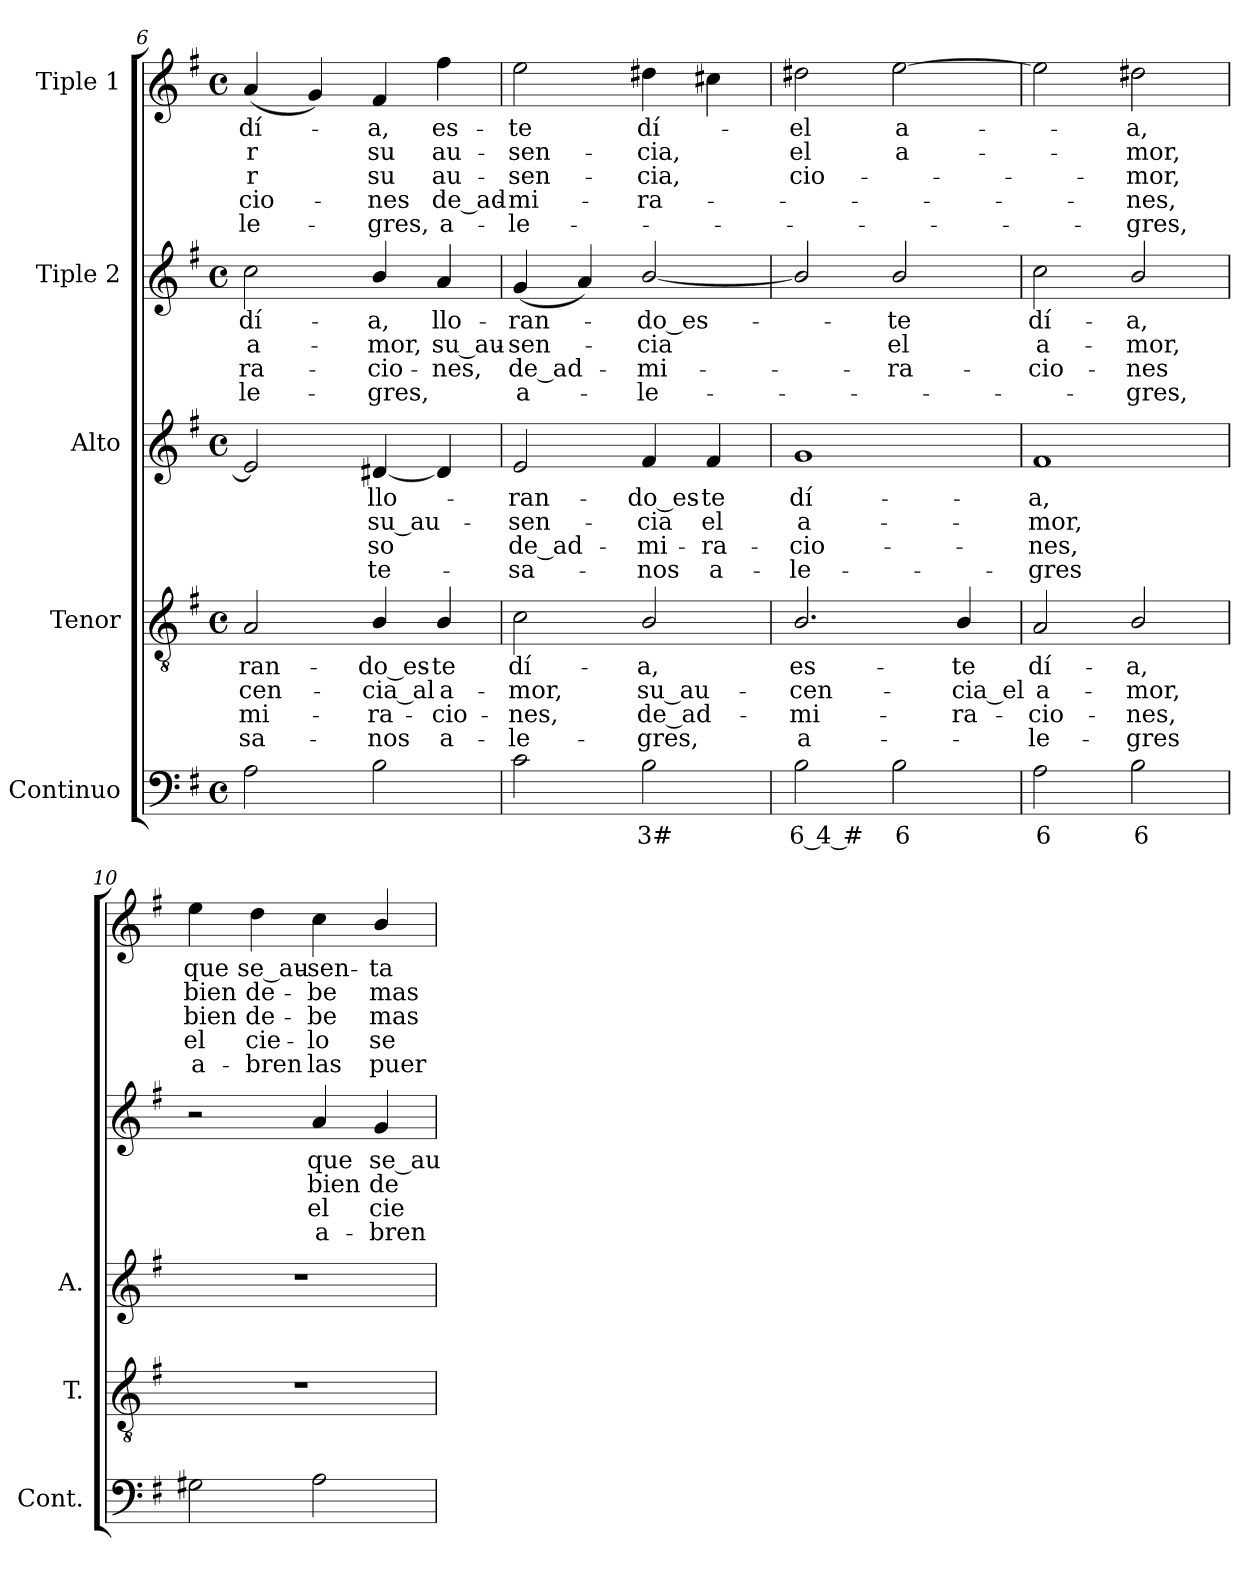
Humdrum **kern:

**kern	**text	**kern	**text	**text	**text	**text	**kern	**text	**text	**text	**text	**kern	**text	**text	**text	**text	**kern	**text	**text	**text	**text	**text
*part5	*part5	*part4	*part4	*part4	*part4	*part4	*part3	*part3	*part3	*part3	*part3	*part2	*part2	*part2	*part2	*part2	*part1	*part1	*part1	*part1	*part1	*part1
*staff5	*staff5	*staff4	*staff4	*staff4	*staff4	*staff4	*staff3	*staff3	*staff3	*staff3	*staff3	*staff2	*staff2	*staff2	*staff2	*staff2	*staff1	*staff1	*staff1	*staff1	*staff1	*staff1
*I"Continuo	*	*I"Tenor	*	*	*	*	*I"Alto	*	*	*	*	*I"Tiple 2	*	*	*	*	*I"Tiple 1	*	*	*	*	*
*I'Cont.	*	*I'T.	*	*	*	*	*I'A.	*	*	*	*	*	*	*	*	*	*	*	*	*	*	*
*clefF4	*	*clefGv2	*	*	*	*	*clefG2	*	*	*	*	*clefG2	*	*	*	*	*clefG2	*	*	*	*	*
*	*	*ITrd7c12	*	*	*	*	*	*	*	*	*	*	*	*	*	*	*	*	*	*	*	*
*k[f#]	*	*k[f#]	*	*	*	*	*k[f#]	*	*	*	*	*k[f#]	*	*	*	*	*k[f#]	*	*	*	*	*
*G:	*	*G:	*	*	*	*	*G:	*	*	*	*	*G:	*	*	*	*	*G:	*	*	*	*	*
*M4/4	*	*M4/4	*	*	*	*	*M4/4	*	*	*	*	*M4/4	*	*	*	*	*M4/4	*	*	*	*	*
*met(c)	*	*met(c)	*	*	*	*	*met(c)	*	*	*	*	*met(c)	*	*	*	*	*met(c)	*	*	*	*	*
=6	=6	=6	=6	=6	=6	=6	=6	=6	=6	=6	=6	=6	=6	=6	=6	=6	=6	=6	=6	=6	=6	=6
!	!	!	!LO:LY:b:color=#000000	!LO:LY:b:color=#000000	!LO:LY:b:color=#000000	!LO:LY:b:color=#000000	!	!	!	!	!	!	!	!	!	!	!	!	!	!	!	!
!	!	!	!	!	!	!	!	!	!	!	!	!	!LO:LY:b:color=#000000	!LO:LY:b:color=#000000	!LO:LY:b:color=#000000	!LO:LY:b:color=#000000	!	!	!	!	!	!
!	!	!	!	!	!	!	!	!	!	!	!	!	!	!	!	!	!	!LO:LY:b:color=#000000	!LO:LY:b:color=#000000	!LO:LY:b:color=#000000	!LO:LY:b:color=#000000	!LO:LY:b:color=#000000
2Ai\	.	2AAi/	-ran-	-cen-	-mi-	-sa-	2ei/]	.	.	.	.	2cci\	dí-	a-	-ra-	-le-	(4ai/	dí-	-r	r	-cio-	-le-
.	.	.	.	.	.	.	.	.	.	.	.	.	.	.	.	.	4gi/)	.	.	.	.	.
!	!	!	!LO:LY:b:color=#000000	!LO:LY:b:color=#000000	!LO:LY:b:color=#000000	!LO:LY:b:color=#000000	!	!	!	!	!	!	!	!	!	!	!	!	!	!	!	!
!	!	!	!	!	!	!	!	!LO:LY:b:color=#000000	!LO:LY:b:color=#000000	!LO:LY:b:color=#000000	!LO:LY:b:color=#000000	!	!	!	!	!	!	!	!	!	!	!
!	!	!	!	!	!	!	!	!	!	!	!	!	!LO:LY:b:color=#000000	!LO:LY:b:color=#000000	!LO:LY:b:color=#000000	!LO:LY:b:color=#000000	!	!	!	!	!	!
!	!	!	!	!	!	!	!	!	!	!	!	!	!	!	!	!	!	!LO:LY:b:color=#000000	!LO:LY:b:color=#000000	!LO:LY:b:color=#000000	!LO:LY:b:color=#000000	!LO:LY:b:color=#000000
2Bi\	.	4BBi/	-do_es-	-cia_al	-ra-	-nos	[4d#Xi/	llo-	su_au-	-so	-te-	4bi/	-a,	-mor,	-cio-	-gres,	4f#i/	-a,	su	su	-nes	-gres,
!	!	!	!LO:LY:b:color=#000000	!LO:LY:b:color=#000000	!LO:LY:b:color=#000000	!LO:LY:b:color=#000000	!	!	!	!	!	!	!	!	!	!	!	!	!	!	!	!
!	!	!	!	!	!	!	!	!	!	!	!	!	!LO:LY:b:color=#000000	!LO:LY:b:color=#000000	!LO:LY:b:color=#000000	!	!	!	!	!	!	!
!	!	!	!	!	!	!	!	!	!	!	!	!	!	!	!	!	!	!LO:LY:b:color=#000000	!LO:LY:b:color=#000000	!LO:LY:b:color=#000000	!LO:LY:b:color=#000000	!LO:LY:b:color=#000000
.	.	4BBi/	-te	a-	-cio-	a-	4d#i/]	.	.	.	.	4ai/	llo-	su_au-	-nes,	.	4ff#i\	es-	au-	-au-	de_ad-	a-
=7	=7	=7	=7	=7	=7	=7	=7	=7	=7	=7	=7	=7	=7	=7	=7	=7	=7	=7	=7	=7	=7	=7
!	!	!	!LO:LY:b:color=#000000	!LO:LY:b:color=#000000	!LO:LY:b:color=#000000	!LO:LY:b:color=#000000	!	!	!	!	!	!	!	!	!	!	!	!	!	!	!	!
!	!	!	!	!	!	!	!	!LO:LY:b:color=#000000	!LO:LY:b:color=#000000	!LO:LY:b:color=#000000	!LO:LY:b:color=#000000	!	!	!	!	!	!	!	!	!	!	!
!	!	!	!	!	!	!	!	!	!	!	!	!	!LO:LY:b:color=#000000	!LO:LY:b:color=#000000	!LO:LY:b:color=#000000	!LO:LY:b:color=#000000	!	!	!	!	!	!
!	!	!	!	!	!	!	!	!	!	!	!	!	!	!	!	!	!	!LO:LY:b:color=#000000	!LO:LY:b:color=#000000	!LO:LY:b:color=#000000	!LO:LY:b:color=#000000	!LO:LY:b:color=#000000
2ci\	.	2Ci\	dí-	-mor,	-nes,	-le-	2ei/	-ran-	-sen-	de_ad-	-sa-	(4gi/	-ran-	-sen-	de_ad-	a-	2eei\	-te	-sen-	-sen-	-mi-	-le-
.	.	.	.	.	.	.	.	.	.	.	.	4ai/)	.	.	.	.	.	.	.	.	.	.
!	!LO:LY:b:color=#000000	!	!	!	!	!	!	!	!	!	!	!	!	!	!	!	!	!	!	!	!	!
!	!	!	!LO:LY:b:color=#000000	!LO:LY:b:color=#000000	!LO:LY:b:color=#000000	!LO:LY:b:color=#000000	!	!	!	!	!	!	!	!	!	!	!	!	!	!	!	!
!	!	!	!	!	!	!	!	!LO:LY:b:color=#000000	!LO:LY:b:color=#000000	!LO:LY:b:color=#000000	!LO:LY:b:color=#000000	!	!	!	!	!	!	!	!	!	!	!
!	!	!	!	!	!	!	!	!	!	!	!	!	!LO:LY:b:color=#000000	!LO:LY:b:color=#000000	!LO:LY:b:color=#000000	!LO:LY:b:color=#000000	!	!	!	!	!	!
!	!	!	!	!	!	!	!	!	!	!	!	!	!	!	!	!	!	!LO:LY:b:color=#000000	!LO:LY:b:color=#000000	!LO:LY:b:color=#000000	!LO:LY:b:color=#000000	!
2Bi\	3#	2BBi/	-a,	su_au-	de_ad-	-gres,	4f#i/	-do_es-	-cia	-mi-	-nos	[2bi/	-do_es-	-cia	-mi-	-le-	4dd#Xi\	dí-	-cia,	cia,	-ra-	.
!	!	!	!	!	!	!	!	!LO:LY:b:color=#000000	!LO:LY:b:color=#000000	!LO:LY:b:color=#000000	!LO:LY:b:color=#000000	!	!	!	!	!	!	!	!	!	!	!
.	.	.	.	.	.	.	4f#i/	-te	el	-ra-	a-	.	.	.	.	.	4cc#Xi\	.	.	.	.	.
!!LO:LB:g=z
=8	=8	=8	=8	=8	=8	=8	=8	=8	=8	=8	=8	=8	=8	=8	=8	=8	=8	=8	=8	=8	=8	=8
!	!LO:LY:b:color=#000000	!	!	!	!	!	!	!	!	!	!	!	!	!	!	!	!	!	!	!	!	!
!	!	!	!LO:LY:b:color=#000000	!LO:LY:b:color=#000000	!LO:LY:b:color=#000000	!LO:LY:b:color=#000000	!	!	!	!	!	!	!	!	!	!	!	!	!	!	!	!
!	!	!	!	!	!	!	!	!LO:LY:b:color=#000000	!LO:LY:b:color=#000000	!LO:LY:b:color=#000000	!LO:LY:b:color=#000000	!	!	!	!	!	!	!	!	!	!	!
!	!	!	!	!	!	!	!	!	!	!	!	!	!	!	!	!	!	!LO:LY:b:color=#000000	!LO:LY:b:color=#000000	!LO:LY:b:color=#000000	!	!
2Bi\	6 4 #	2.BBi/	es-	-cen-	-mi-	a-	1gi	dí-	a-	-cio-	-le-	2bi/]	.	.	.	.	2dd#Xi\	el	el	-cio-	.	.
!	!LO:LY:b:color=#000000	!	!	!	!	!	!	!	!	!	!	!	!	!	!	!	!	!	!	!	!	!
!	!	!	!	!	!	!	!	!	!	!	!	!	!LO:LY:b:color=#000000	!LO:LY:b:color=#000000	!LO:LY:b:color=#000000	!	!	!	!	!	!	!
!	!	!	!	!	!	!	!	!	!	!	!	!	!	!	!	!	!	!LO:LY:b:color=#000000	!LO:LY:b:color=#000000	!	!	!
2Bi\	6	.	.	.	.	.	.	.	.	.	.	2bi/	-te	el	-ra-	.	[2eei\	a-	-a-	.	.	.
!	!	!	!LO:LY:b:color=#000000	!LO:LY:b:color=#000000	!LO:LY:b:color=#000000	!	!	!	!	!	!	!	!	!	!	!	!	!	!	!	!	!
.	.	4BBi/	-te	-cia_el	-ra-	.	.	.	.	.	.	.	.	.	.	.	.	.	.	.	.	.
=9	=9	=9	=9	=9	=9	=9	=9	=9	=9	=9	=9	=9	=9	=9	=9	=9	=9	=9	=9	=9	=9	=9
!	!LO:LY:b:color=#000000	!	!	!	!	!	!	!	!	!	!	!	!	!	!	!	!	!	!	!	!	!
!	!	!	!LO:LY:b:color=#000000	!LO:LY:b:color=#000000	!LO:LY:b:color=#000000	!LO:LY:b:color=#000000	!	!	!	!	!	!	!	!	!	!	!	!	!	!	!	!
!	!	!	!	!	!	!	!	!LO:LY:b:color=#000000	!LO:LY:b:color=#000000	!LO:LY:b:color=#000000	!LO:LY:b:color=#000000	!	!	!	!	!	!	!	!	!	!	!
!	!	!	!	!	!	!	!	!	!	!	!	!	!LO:LY:b:color=#000000	!LO:LY:b:color=#000000	!LO:LY:b:color=#000000	!	!	!	!	!	!	!
2Ai\	6	2AAi/	dí-	a-	-cio-	-le-	1f#i	-a,	-mor,	-nes,	-gres	2cci\	dí-	a-	-cio-	.	2eei\]	.	.	.	.	.
!	!LO:LY:b:color=#000000	!	!	!	!	!	!	!	!	!	!	!	!	!	!	!	!	!	!	!	!	!
!	!	!	!LO:LY:b:color=#000000	!LO:LY:b:color=#000000	!LO:LY:b:color=#000000	!LO:LY:b:color=#000000	!	!	!	!	!	!	!	!	!	!	!	!	!	!	!	!
!	!	!	!	!	!	!	!	!	!	!	!	!	!LO:LY:b:color=#000000	!LO:LY:b:color=#000000	!LO:LY:b:color=#000000	!LO:LY:b:color=#000000	!	!	!	!	!	!
!	!	!	!	!	!	!	!	!	!	!	!	!	!	!	!	!	!	!LO:LY:b:color=#000000	!LO:LY:b:color=#000000	!LO:LY:b:color=#000000	!LO:LY:b:color=#000000	!LO:LY:b:color=#000000
2Bi\	6	2BBi/	-a,	-mor,	-nes,	-gres	.	.	.	.	.	2bi/	-a,	-mor,	-nes	-gres,	2dd#Xi\	-a,	-mor,	mor,	-nes,	-gres,
=10	=10	=10	=10	=10	=10	=10	=10	=10	=10	=10	=10	=10	=10	=10	=10	=10	=10	=10	=10	=10	=10	=10
!	!	!	!	!	!	!	!	!	!	!	!	!	!	!	!	!	!	!LO:LY:b:color=#000000	!LO:LY:b:color=#000000	!LO:LY:b:color=#000000	!LO:LY:b:color=#000000	!LO:LY:b:color=#000000
2G#Xi\	.	1r	.	.	.	.	1r	.	.	.	.	2r	.	.	.	.	4eei\	que	bien	bien	el	a-
!	!	!	!	!	!	!	!	!	!	!	!	!	!	!	!	!	!	!LO:LY:b:color=#000000	!LO:LY:b:color=#000000	!LO:LY:b:color=#000000	!LO:LY:b:color=#000000	!LO:LY:b:color=#000000
.	.	.	.	.	.	.	.	.	.	.	.	.	.	.	.	.	4ddi\	se_au-	de-	-de-	cie-	-bren
!	!	!	!	!	!	!	!	!	!	!	!	!	!LO:LY:b:color=#000000	!LO:LY:b:color=#000000	!LO:LY:b:color=#000000	!LO:LY:b:color=#000000	!	!	!	!	!	!
!	!	!	!	!	!	!	!	!	!	!	!	!	!	!	!	!	!	!LO:LY:b:color=#000000	!LO:LY:b:color=#000000	!LO:LY:b:color=#000000	!LO:LY:b:color=#000000	!LO:LY:b:color=#000000
2Ai\	.	.	.	.	.	.	.	.	.	.	.	4ai/	que	bien	el	a-	4cci\	-sen-	-be	be	-lo	las
!	!	!	!	!	!	!	!	!	!	!	!	!	!LO:LY:b:color=#000000	!LO:LY:b:color=#000000	!LO:LY:b:color=#000000	!LO:LY:b:color=#000000	!	!	!	!	!	!
!	!	!	!	!	!	!	!	!	!	!	!	!	!	!	!	!	!	!LO:LY:b:color=#000000	!LO:LY:b:color=#000000	!LO:LY:b:color=#000000	!LO:LY:b:color=#000000	!LO:LY:b:color=#000000
.	.	.	.	.	.	.	.	.	.	.	.	4gi/	se_au-	de-	cie-	-bren	4bi/	-ta	mas	mas	se	puer-
=	=	=	=	=	=	=	=	=	=	=	=	=	=	=	=	=	=	=	=	=	=	=
*-	*-	*-	*-	*-	*-	*-	*-	*-	*-	*-	*-	*-	*-	*-	*-	*-	*-	*-	*-	*-	*-	*-
